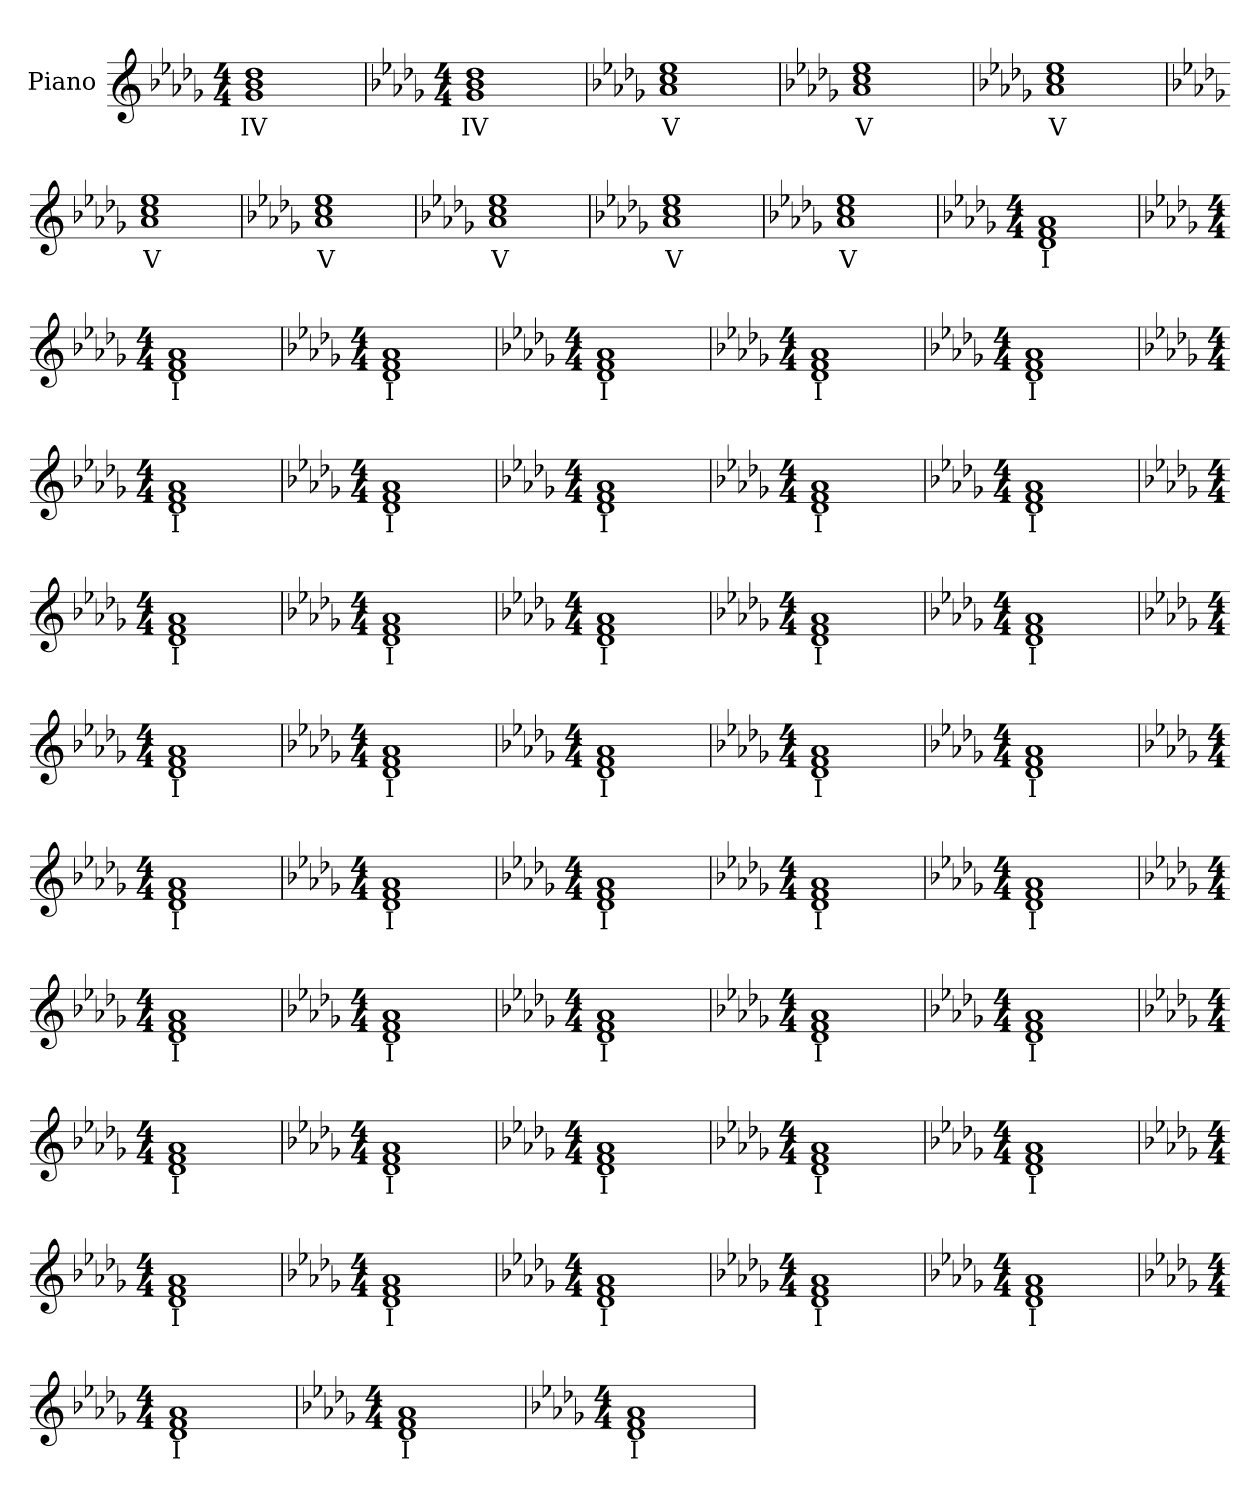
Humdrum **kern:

**kern	**text
*part1	*part1
*staff1	*staff1
*I"Piano	*
*I'Pno	*
*k[b-e-a-d-g-]	*
*D-:	*
*M4/4	*
=	=
1g- 1b- 1dd-	IV
=	=
*k[b-e-a-d-g-]	*
*D-:	*
*M4/4	*
1g- 1b- 1dd-	IV
=	=
*k[b-e-a-d-g-]	*
*D-:	*
1a- 1cc 1ee-	V
=	=
*k[b-e-a-d-g-]	*
*D-:	*
1a- 1cc 1ee-	V
=	=
*k[b-e-a-d-g-]	*
*D-:	*
1a- 1cc 1ee-	V
=	=
*k[b-e-a-d-g-]	*
*D-:	*
1a- 1cc 1ee-	V
=	=
*k[b-e-a-d-g-]	*
*D-:	*
1a- 1cc 1ee-	V
=	=
*k[b-e-a-d-g-]	*
*D-:	*
1a- 1cc 1ee-	V
=	=
*k[b-e-a-d-g-]	*
*D-:	*
1a- 1cc 1ee-	V
=	=
*k[b-e-a-d-g-]	*
*D-:	*
1a- 1cc 1ee-	V
=	=
*k[b-e-a-d-g-]	*
*D-:	*
*M4/4	*
1d- 1f 1a-	I
=	=
*k[b-e-a-d-g-]	*
*D-:	*
*M4/4	*
1d- 1f 1a-	I
=	=
*k[b-e-a-d-g-]	*
*D-:	*
*M4/4	*
1d- 1f 1a-	I
=	=
*k[b-e-a-d-g-]	*
*D-:	*
*M4/4	*
1d- 1f 1a-	I
=	=
*k[b-e-a-d-g-]	*
*D-:	*
*M4/4	*
1d- 1f 1a-	I
=	=
*k[b-e-a-d-g-]	*
*D-:	*
*M4/4	*
1d- 1f 1a-	I
=	=
*k[b-e-a-d-g-]	*
*D-:	*
*M4/4	*
1d- 1f 1a-	I
=	=
*k[b-e-a-d-g-]	*
*D-:	*
*M4/4	*
1d- 1f 1a-	I
=	=
*k[b-e-a-d-g-]	*
*D-:	*
*M4/4	*
1d- 1f 1a-	I
=	=
*k[b-e-a-d-g-]	*
*D-:	*
*M4/4	*
1d- 1f 1a-	I
=	=
*k[b-e-a-d-g-]	*
*D-:	*
*M4/4	*
1d- 1f 1a-	I
=	=
*k[b-e-a-d-g-]	*
*D-:	*
*M4/4	*
1d- 1f 1a-	I
=	=
*k[b-e-a-d-g-]	*
*D-:	*
*M4/4	*
1d- 1f 1a-	I
=	=
*k[b-e-a-d-g-]	*
*D-:	*
*M4/4	*
1d- 1f 1a-	I
=	=
*k[b-e-a-d-g-]	*
*D-:	*
*M4/4	*
1d- 1f 1a-	I
=	=
*k[b-e-a-d-g-]	*
*D-:	*
*M4/4	*
1d- 1f 1a-	I
=	=
*k[b-e-a-d-g-]	*
*D-:	*
*M4/4	*
1d- 1f 1a-	I
=	=
*k[b-e-a-d-g-]	*
*D-:	*
*M4/4	*
1d- 1f 1a-	I
=	=
*k[b-e-a-d-g-]	*
*D-:	*
*M4/4	*
1d- 1f 1a-	I
=	=
*k[b-e-a-d-g-]	*
*D-:	*
*M4/4	*
1d- 1f 1a-	I
=	=
*k[b-e-a-d-g-]	*
*D-:	*
*M4/4	*
1d- 1f 1a-	I
=	=
*k[b-e-a-d-g-]	*
*D-:	*
*M4/4	*
1d- 1f 1a-	I
=	=
*k[b-e-a-d-g-]	*
*D-:	*
*M4/4	*
1d- 1f 1a-	I
=	=
*k[b-e-a-d-g-]	*
*D-:	*
*M4/4	*
1d- 1f 1a-	I
=	=
*k[b-e-a-d-g-]	*
*D-:	*
*M4/4	*
1d- 1f 1a-	I
=	=
*k[b-e-a-d-g-]	*
*D-:	*
*M4/4	*
1d- 1f 1a-	I
=	=
*k[b-e-a-d-g-]	*
*D-:	*
*M4/4	*
1d- 1f 1a-	I
=	=
*k[b-e-a-d-g-]	*
*D-:	*
*M4/4	*
1d- 1f 1a-	I
=	=
*k[b-e-a-d-g-]	*
*D-:	*
*M4/4	*
1d- 1f 1a-	I
=	=
*k[b-e-a-d-g-]	*
*D-:	*
*M4/4	*
1d- 1f 1a-	I
=	=
*k[b-e-a-d-g-]	*
*D-:	*
*M4/4	*
1d- 1f 1a-	I
=	=
*k[b-e-a-d-g-]	*
*D-:	*
*M4/4	*
1d- 1f 1a-	I
=	=
*k[b-e-a-d-g-]	*
*D-:	*
*M4/4	*
1d- 1f 1a-	I
=	=
*k[b-e-a-d-g-]	*
*D-:	*
*M4/4	*
1d- 1f 1a-	I
=	=
*k[b-e-a-d-g-]	*
*D-:	*
*M4/4	*
1d- 1f 1a-	I
=	=
*k[b-e-a-d-g-]	*
*D-:	*
*M4/4	*
1d- 1f 1a-	I
=	=
*k[b-e-a-d-g-]	*
*D-:	*
*M4/4	*
1d- 1f 1a-	I
=	=
*k[b-e-a-d-g-]	*
*D-:	*
*M4/4	*
1d- 1f 1a-	I
=	=
*k[b-e-a-d-g-]	*
*D-:	*
*M4/4	*
1d- 1f 1a-	I
=	=
*k[b-e-a-d-g-]	*
*D-:	*
*M4/4	*
1d- 1f 1a-	I
=	=
*k[b-e-a-d-g-]	*
*D-:	*
*M4/4	*
1d- 1f 1a-	I
=	=
*k[b-e-a-d-g-]	*
*D-:	*
*M4/4	*
1d- 1f 1a-	I
=	=
*k[b-e-a-d-g-]	*
*D-:	*
*M4/4	*
1d- 1f 1a-	I
=	=
*k[b-e-a-d-g-]	*
*D-:	*
*M4/4	*
1d- 1f 1a-	I
=	=
*-	*-
